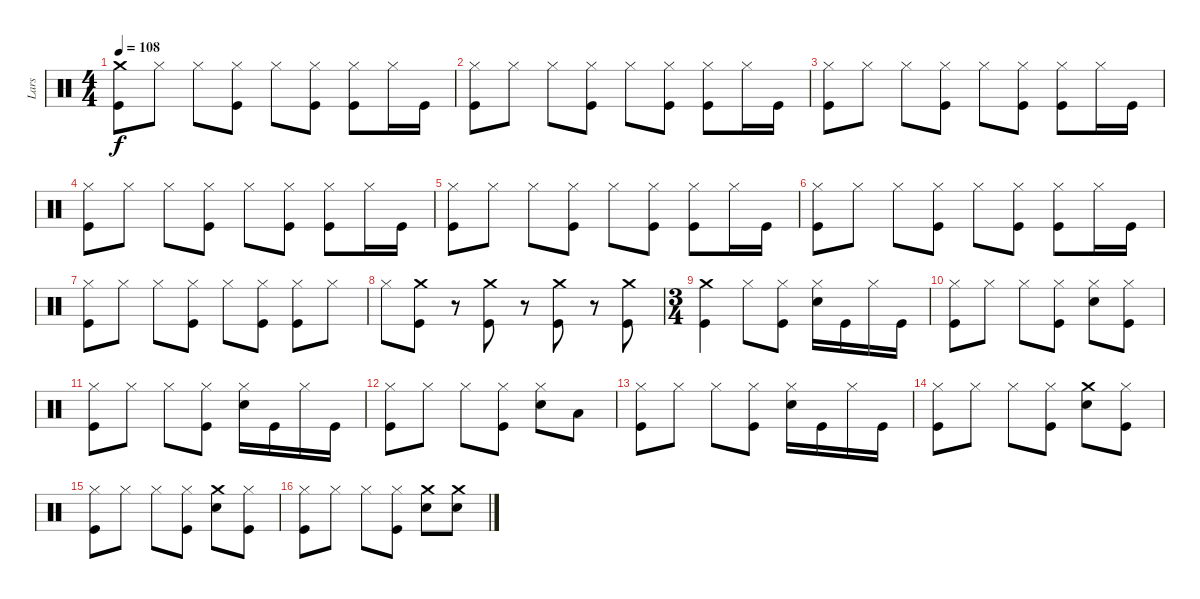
\track ("Lars" "Lars") {instrument percussion}
\staff {score}
\articulation defaults
\ts (4 4)
\tempo 108
\clef neutral
\ks c
("Crash medium (hit)" "Kick (hit)").8{dy f} "Hi-Hat (closed)".8 "Hi-Hat (closed)".8 ("Kick (hit)" "Hi-Hat (closed)").8 "Hi-Hat (closed)".8 ("Kick (hit)" "Hi-Hat (closed)").8 ("Kick (hit)" "Hi-Hat (closed)").8 "Hi-Hat (closed)".16 "Kick (hit)".16 |
("Kick (hit)" "Hi-Hat (closed)").8 "Hi-Hat (closed)".8 "Hi-Hat (closed)".8 ("Kick (hit)" "Hi-Hat (closed)").8 "Hi-Hat (closed)".8 ("Kick (hit)" "Hi-Hat (closed)").8 ("Kick (hit)" "Hi-Hat (closed)").8 "Hi-Hat (closed)".16 "Kick (hit)".16 |
("Kick (hit)" "Hi-Hat (closed)").8 "Hi-Hat (closed)".8 "Hi-Hat (closed)".8 ("Kick (hit)" "Hi-Hat (closed)").8 "Hi-Hat (closed)".8 ("Kick (hit)" "Hi-Hat (closed)").8 ("Kick (hit)" "Hi-Hat (closed)").8 "Hi-Hat (closed)".16 "Kick (hit)".16 |
("Kick (hit)" "Hi-Hat (closed)").8 "Hi-Hat (closed)".8 "Hi-Hat (closed)".8 ("Kick (hit)" "Hi-Hat (closed)").8 "Hi-Hat (closed)".8 ("Kick (hit)" "Hi-Hat (closed)").8 ("Kick (hit)" "Hi-Hat (closed)").8 "Hi-Hat (closed)".16 "Kick (hit)".16 |
("Kick (hit)" "Hi-Hat (closed)").8 "Hi-Hat (closed)".8 "Hi-Hat (closed)".8 ("Kick (hit)" "Hi-Hat (closed)").8 "Hi-Hat (closed)".8 ("Kick (hit)" "Hi-Hat (closed)").8 ("Kick (hit)" "Hi-Hat (closed)").8 "Hi-Hat (closed)".16 "Kick (hit)".16 |
("Kick (hit)" "Hi-Hat (closed)").8 "Hi-Hat (closed)".8 "Hi-Hat (closed)".8 ("Kick (hit)" "Hi-Hat (closed)").8 "Hi-Hat (closed)".8 ("Kick (hit)" "Hi-Hat (closed)").8 ("Kick (hit)" "Hi-Hat (closed)").8 "Hi-Hat (closed)".16 "Kick (hit)".16 |
("Kick (hit)" "Hi-Hat (closed)").8 "Hi-Hat (closed)".8 "Hi-Hat (closed)".8 ("Kick (hit)" "Hi-Hat (closed)").8 "Hi-Hat (closed)".8 ("Kick (hit)" "Hi-Hat (closed)").8 ("Kick (hit)" "Hi-Hat (closed)").8 "Hi-Hat (closed)".8 |
"Hi-Hat (closed)".8 ("Kick (hit)" "Crash medium (hit)").8 r.8 ("Kick (hit)" "Crash medium (hit)").8 r.8 ("Kick (hit)" "Crash medium (hit)").8 r.8 ("Kick (hit)" "Crash medium (hit)").8 |
\ts (3 4)
("Crash medium (hit)" "Kick (hit)").4 "Hi-Hat (closed)".8 ("Kick (hit)" "Hi-Hat (closed)").8 ("Snare (hit) 2" "Hi-Hat (closed)").16 "Kick (hit)".16 "Hi-Hat (closed)".16 "Kick (hit)".16 |
("Hi-Hat (closed)" "Kick (hit)").8 "Hi-Hat (closed)".8 "Hi-Hat (closed)".8 ("Kick (hit)" "Hi-Hat (closed)").8 ("Snare (hit) 2" "Hi-Hat (closed)").8 ("Kick (hit)" "Hi-Hat (closed)").8 |
("Kick (hit)" "Hi-Hat (closed)").8 "Hi-Hat (closed)".8 "Hi-Hat (closed)".8 ("Kick (hit)" "Hi-Hat (closed)").8 ("Snare (hit) 2" "Hi-Hat (closed)").16 "Kick (hit)".16 "Hi-Hat (closed)".16 "Kick (hit)".16 |
("Hi-Hat (closed)" "Kick (hit)").8 "Hi-Hat (closed)".8 "Hi-Hat (closed)".8 ("Kick (hit)" "Hi-Hat (closed)").8 ("Snare (hit) 2" "Hi-Hat (closed)").8 "Low Tom (hit)".8 |
("Kick (hit)" "Hi-Hat (closed)").8 "Hi-Hat (closed)".8 "Hi-Hat (closed)".8 ("Kick (hit)" "Hi-Hat (closed)").8 ("Snare (hit) 2" "Hi-Hat (closed)").16 "Kick (hit)".16 "Hi-Hat (closed)".16 "Kick (hit)".16 |
("Hi-Hat (closed)" "Kick (hit)").8 "Hi-Hat (closed)".8 "Hi-Hat (closed)".8 ("Kick (hit)" "Hi-Hat (closed)").8 ("Crash medium (hit)" "Snare (hit) 2").8 ("Kick (hit)" "Hi-Hat (closed)").8 |
("Hi-Hat (closed)" "Kick (hit)").8 "Hi-Hat (closed)".8 "Hi-Hat (closed)".8 ("Kick (hit)" "Hi-Hat (closed)").8 ("Snare (hit) 2" "Crash medium (hit)").8 ("Kick (hit)" "Hi-Hat (closed)").8 |
("Hi-Hat (closed)" "Kick (hit)").8 "Hi-Hat (closed)".8 "Hi-Hat (closed)".8 ("Kick (hit)" "Hi-Hat (closed)").8 ("Crash medium (hit)" "Snare (hit) 2").8 ("Crash medium (hit)" "Snare (hit) 2").8
